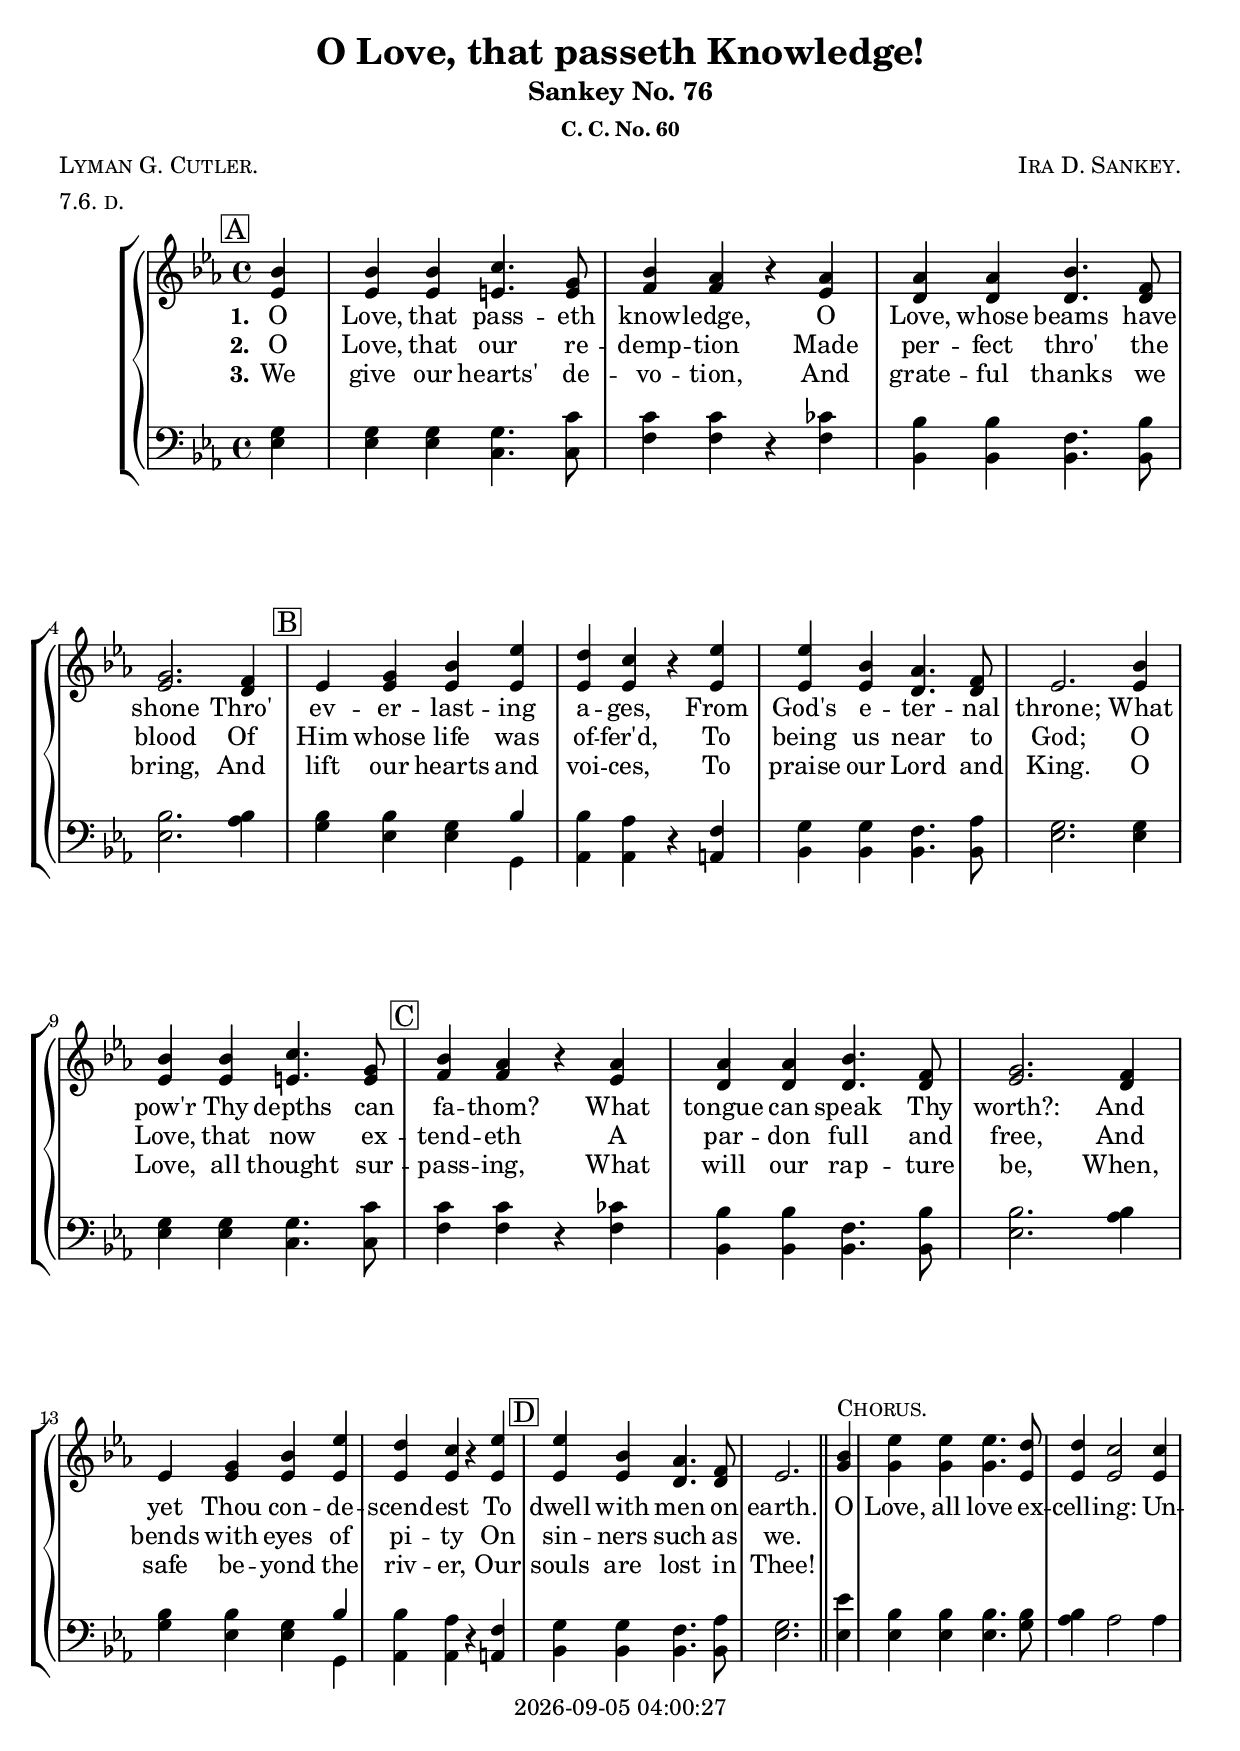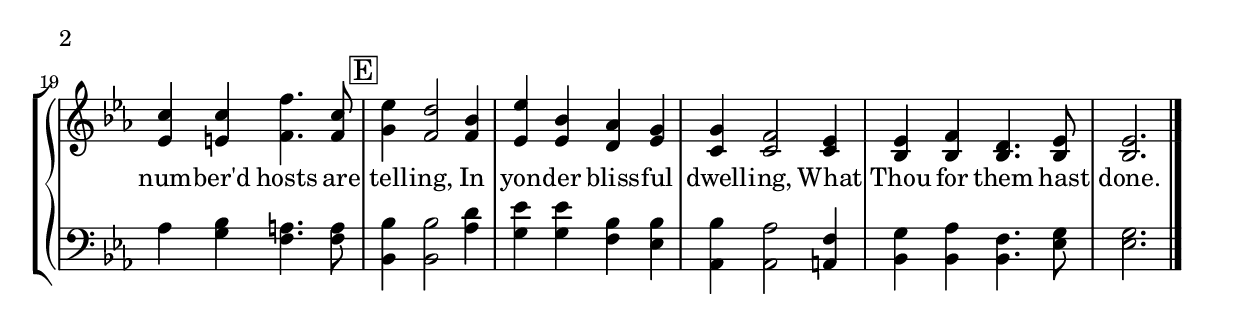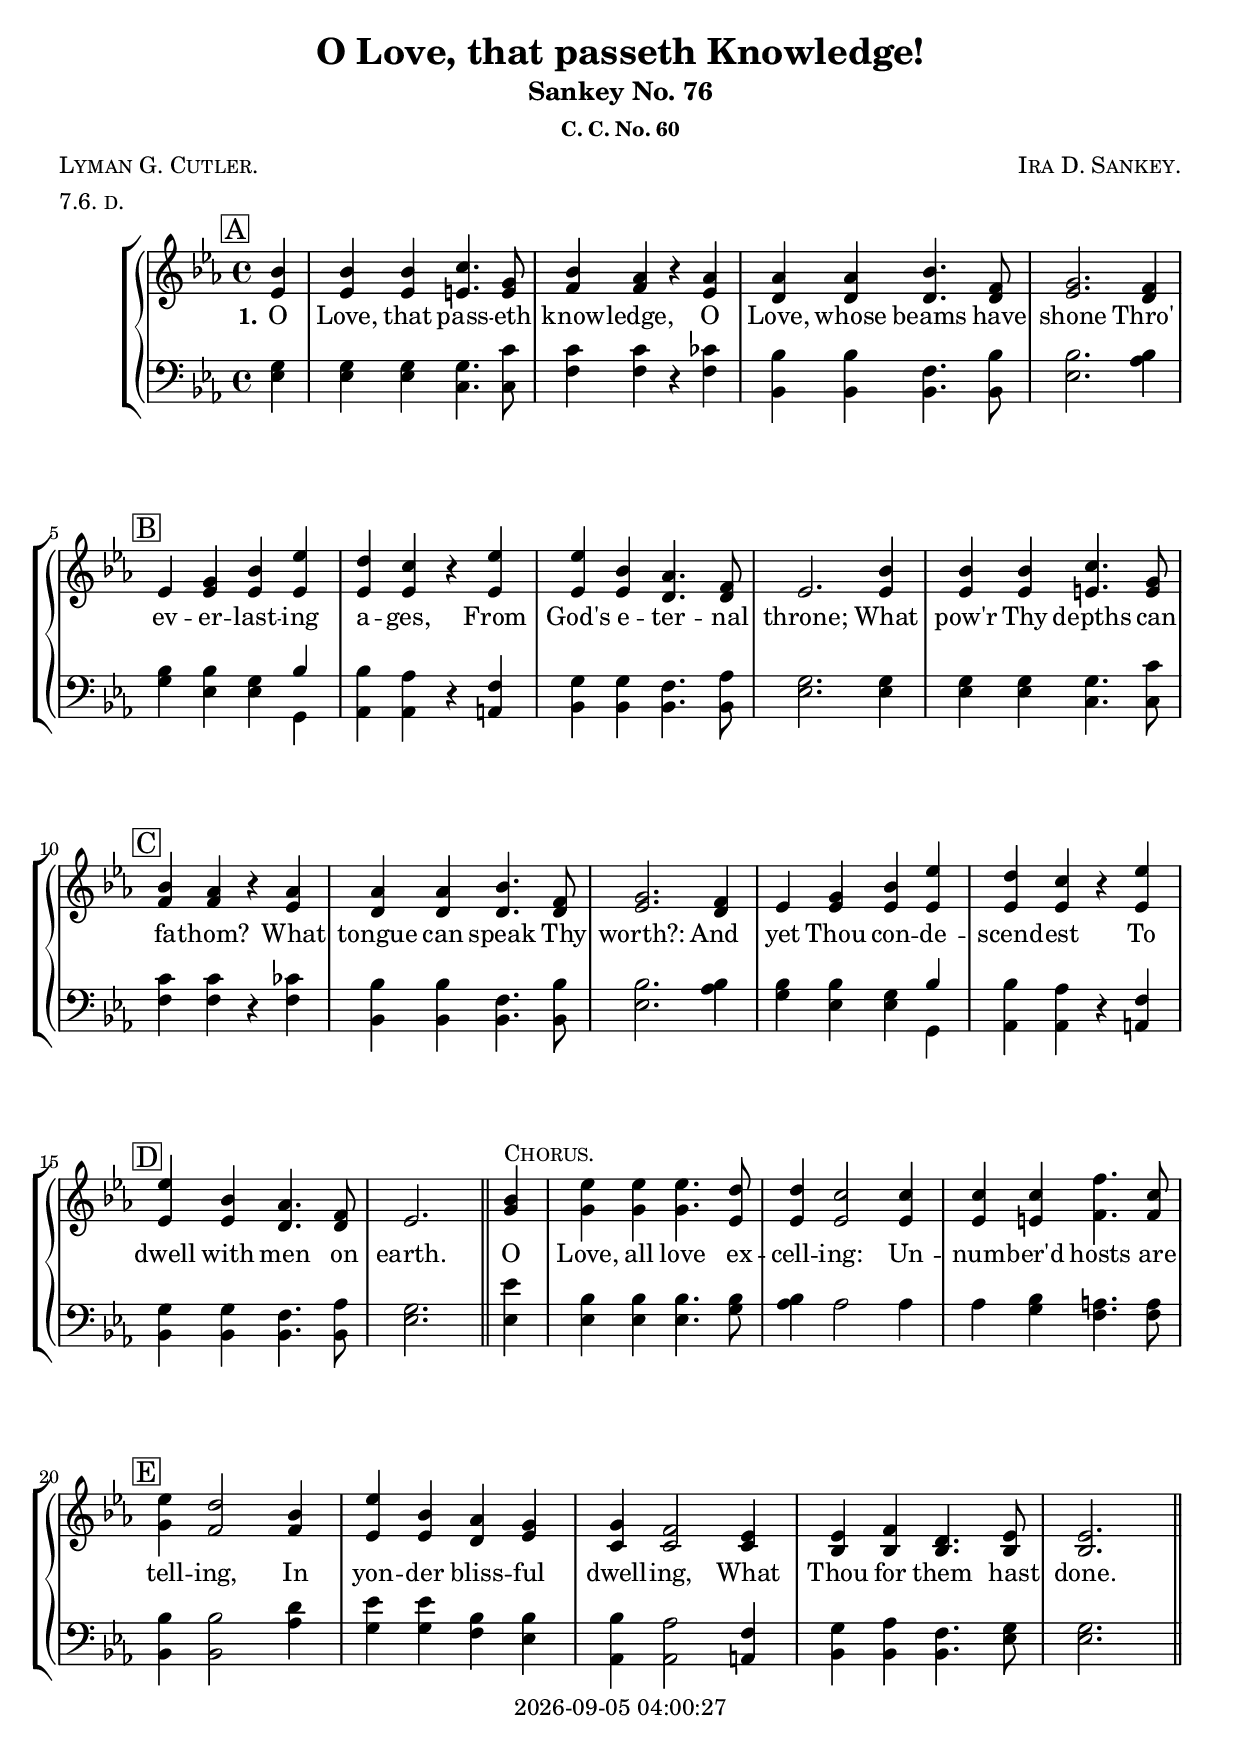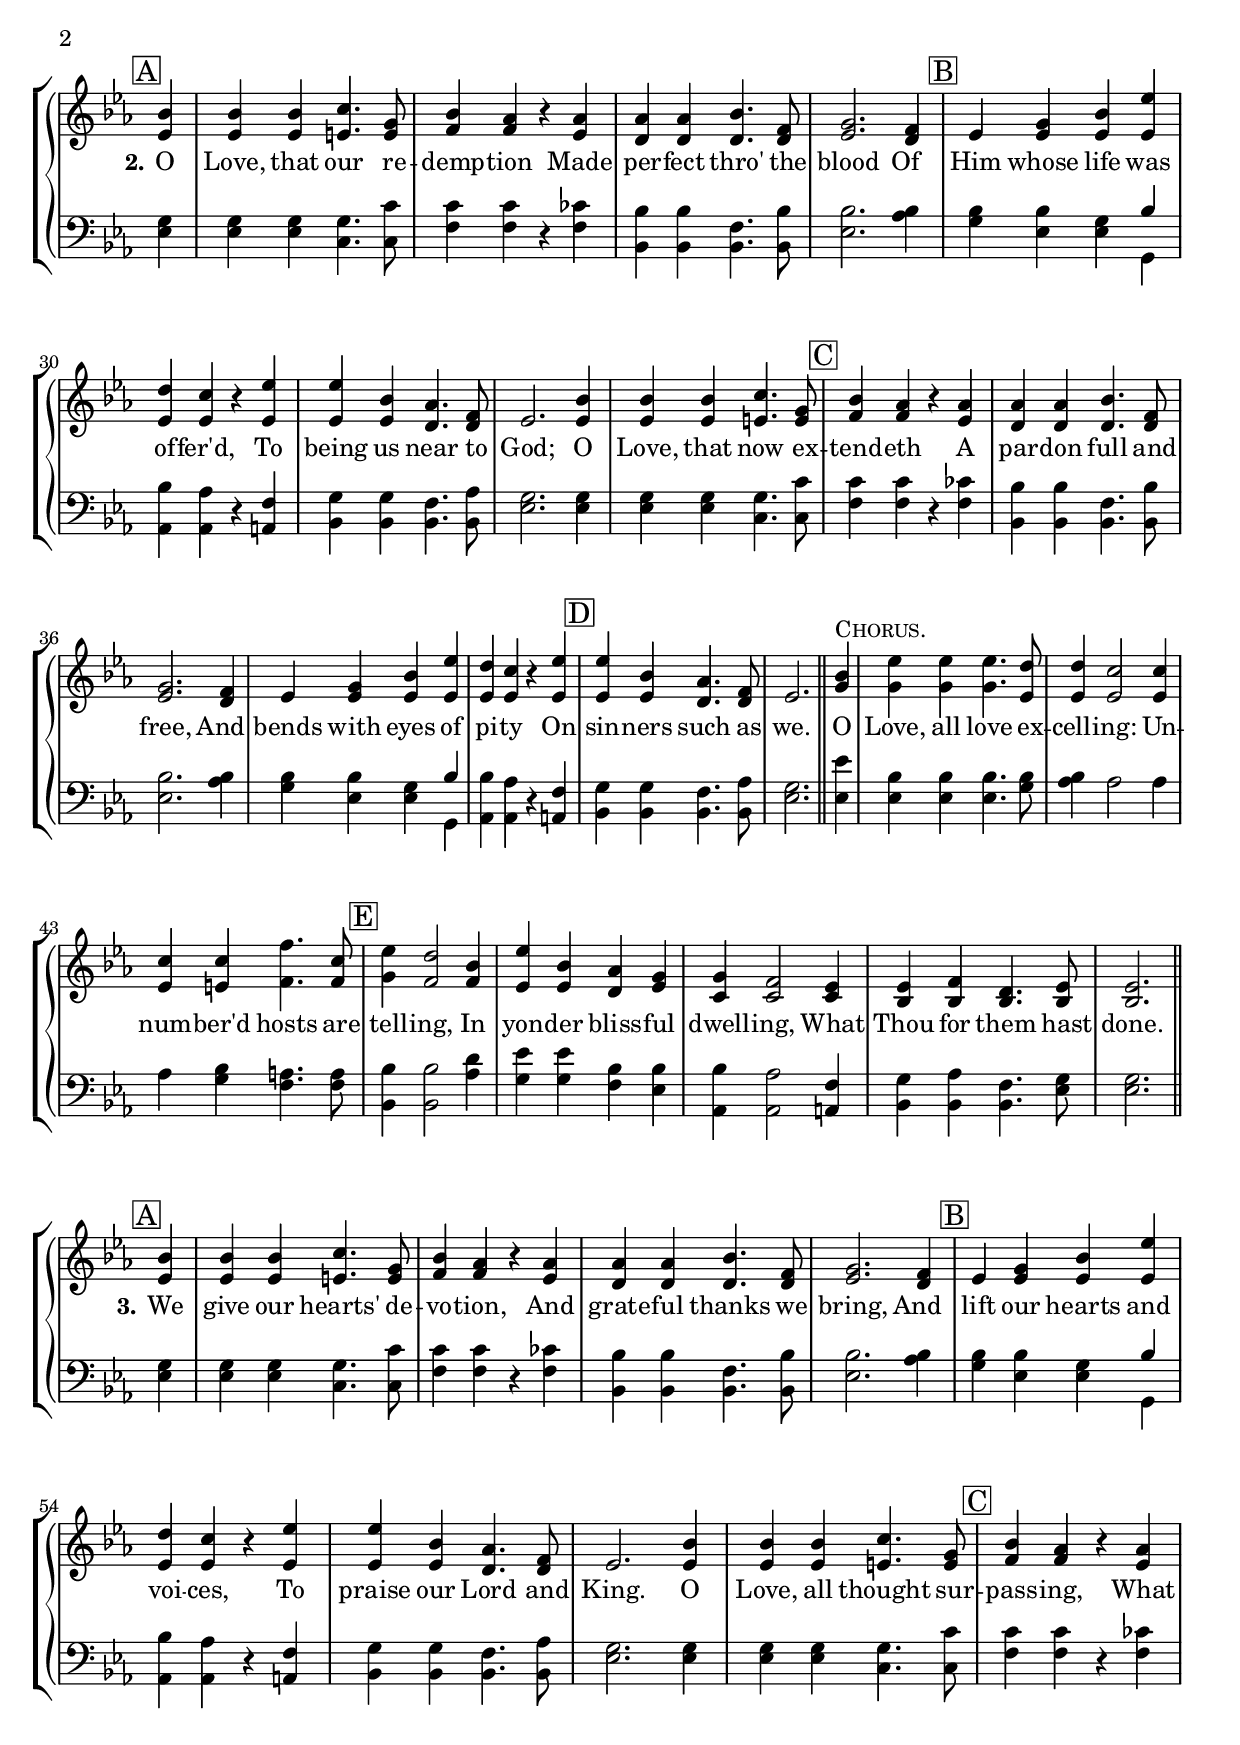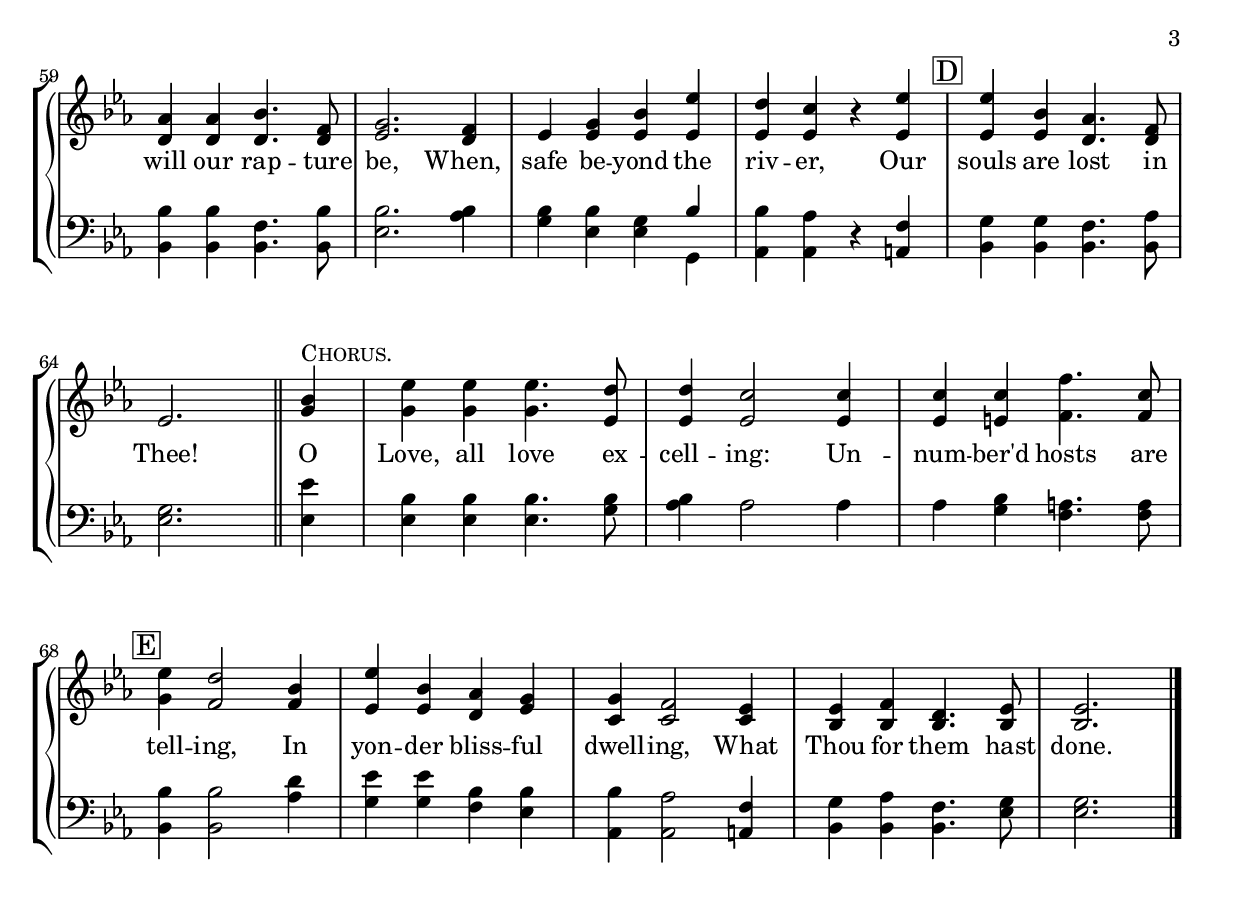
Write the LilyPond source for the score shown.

\version "2.22.0"

\include "articulate.ly"

today = #(strftime "%Y-%m-%d %H:%M:%S" (localtime (current-time)))

\header {
% centered at top
%  dedication  = "dedication"
  title       = "O Love, that passeth Knowledge!"
  subtitle    = "Sankey No. 76"
  subsubtitle = "C. C. No. 60"
%  instrument  = "instrument"
  
% arrangement of following lines:
%
%  poet    composer
%  meter   arranger
%  piece       opus

  composer    = \markup\smallCaps "Ira D. Sankey."
%  arranger    = "arranger"
%  opus        = "opus"

  poet        = \markup\smallCaps "Lyman G. Cutler."
  meter       = \markup\smallCaps "7.6. d."

% centered at bottom
% tagline     = "tagline" % default lilypond version
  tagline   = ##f
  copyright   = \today
}

% #(set-global-staff-size 16)

global = {
  \key ees \major
  \time 4/4
  \partial 4
}

RehearsalTrack = {
% \set Score.currentBarNumber = #5
% \mark \markup { \circle "1a" }
  \mark \markup { \box "A" } s4 s1*4
  \mark \markup { \box "B" } s1*5
  \mark \markup { \box "C" } s1*5
  \mark \markup { \box "D" } s1*5
  \mark \markup { \box "E" } s1*4 s2.
}

TempoTrack = {
  \set Score.tempoHideNote = ##t
  \tempo 4=120
}

soprano = \relative {
  bes'4
  bes4 bes c4. g8
  bes4 aes r aes
  aes4 aes bes4. f8
  g2. f4
  ees4 g bes ees % B
  d4 c r ees
  ees4 bes aes4. f8
  ees2. bes'4
  bes4 bes c4. g8
  bes4 aes r aes % C
  aes4 aes bes4. f8
  g2. f4
  ees4 g bes ees
  d4 c r ees
  ees4 bes aes4. f8 % D
  ees2. \bar "||" \partial 4 bes'4^\markup\smallCaps Chorus.
  ees4 ees ees4. d8
  d4 c2 c4
  c4 c f4. c8
  ees4 d2 bes4 % E
  ees4 bes aes g
  g4 f2 ees4
  ees4 f d4. ees8
  ees2.
}

alto = \relative {
  ees'4
  ees4 ees e4. 8
  f4 f r ees
  d4 d d4. d8
  ees2. d4
  ees4 4 4 4 % B
  ees4 4 r ees
  ees4 4 d4. 8
  ees2. 4
  ees4 4 e4. 8
  f4 f r ees % C
  d4 d d4. d8
  ees2. d4
  ees4 4 4 4
  ees4 ees r ees
  ees4 ees d4. d8 % D
  ees2. g4
  g4 g g4. ees8
  ees4 2 4
  ees4 e f4. 8
  g4 f2 4
  ees4 ees d ees
  c4 2 4
  bes4 4 4. 8
  bes2.
}

tenor = \relative {
  g4
  g4 g g4. c8
  c4 c r ces
  bes 4bes f4. bes8
  bes2. 4
  bes4 bes g bes % B
  bes4 aes r f
  g4 g f4. aes8
  g2. g4
  g4 g g4. c8
  c4 c r ces % C
  bes4 bes f4. bes8
  bes2. bes4
  bes4 bes g bes
  bes4 aes r f
  g4 g f4. aes8 % D
  g2. ees'4
  bes4 bes bes4. bes8
  bes4 aes2 aes4
  aes4 bes a4. 8
  bes4 2 d4 % E
  ees4 ees bes bes
  bes4 aes2 f4
  g4 aes f4. g8
  g2.
}

bass= \relative {
  ees4
  ees4 ees c4. c8
  f4 f r f
  bes,4 bes bes4. bes8
  ees2. aes4
  g4 ees ees g, % B
  aes4 aes r a
  bes4 bes bes4. bes8
  ees2. ees4
  ees4 ees c4. c8
  f4 f r f % C
  bes,4 bes bes4. bes8
  ees2. aes4
  g4 ees ees g,
  aes4 aes r a
  bes4 bes bes4. bes8 % D
  ees2. ees4
  ees4 ees ees4. g8
  aes4 2 4
  aes4 g f4. 8
  bes,4 2 aes'4 % E
  g4 g f ees
  aes,4 2 a4
  bes4 bes bes4. ees8
  ees2.
}

chorus = \lyricmode {
  O Love, all love ex -- cell -- ing:
  Un -- num -- ber'd hosts are tell -- ing,
  In yon -- der bliss -- ful dwell -- ing,
  What Thou for them hast done.
}

wordsOne = \lyricmode {
  \set stanza = "1."
  O Love, that pass -- eth know -- ledge,
  O Love, whose beams have shone
  Thro' ev -- er -- last -- ing a -- ges,
  From God's e -- ter -- nal throne;
  What pow'r Thy depths can fa -- thom?
  What tongue can speak Thy worth?:
  And yet Thou con -- de -- scend -- est
  To dwell with men on earth.
}
  
wordsTwo = \lyricmode {
  \set stanza = "2."
  O Love, that our re -- demp -- tion
  Made per -- fect thro' the blood
  Of Him whose life was of -- fer'd,
  To being us near to God;
  O Love, that now ex -- tend -- eth
  A par -- don full and free,
  And bends with eyes of pi -- ty
  On sin -- ners such as we.
}
  
wordsThree = \lyricmode {
  \set stanza = "3."
  We give our hearts' de -- vo -- tion,
  And grate -- ful thanks we bring,
  And lift our hearts and voi -- ces,
  To praise our Lord and King.
  O Love, all thought sur -- pass -- ing,
  What will our rap -- ture be,
  When, safe be -- yond the riv -- er,
  Our souls are lost in Thee!
}
  
wordsMidi = \lyricmode {
  \set stanza = "1."
  "O " "Love, " "that " pass "eth " know "ledge, "
  "\nO " "Love, " "whose " "beams " "have " "shone "
  "\nThro' " ev er last "ing " a "ges, "
  "\nFrom " "God's " e ter "nal " "throne; "
  "\nWhat " "pow'r " "Thy " "depths " "can " fa "thom? "
  "\nWhat " "tongue " "can " "speak " "Thy " "worth?: "
  "\nAnd " "yet " "Thou " con de scend "est "
  "\nTo " "dwell " "with " "men " "on " "earth. "
  "\nO " "Love, " "all " "love " ex cell "ing: "
  "\nUn" num "ber'd " "hosts " "are " tell "ing, "
  "\nIn " yon "der " bliss "ful " dwell "ing, "
  "\nWhat " "Thou " "for " "them " "hast " "done. "

  \set stanza = "2."
  "\nO " "Love, " "that " "our " re demp "tion "
  "\nMade " per "fect " "thro' " "the " "blood "
  "\nOf " "Him " "whose " "life " "was " of "fer'd, "
  "\nTo " "being " "us " "near " "to " "God; "
  "\nO " "Love, " "that " "now " ex tend "eth "
  "\nA " par "don " "full " "and " "free, "
  "\nAnd " "bends " "with " "eyes " "of " pi "ty "
  "\nOn " sin "ners " "such " "as " "we. "
  "\nO " "Love, " "all " "love " ex cell "ing: "
  "\nUn" num "ber'd " "hosts " "are " tell "ing, "
  "\nIn " yon "der " bliss "ful " dwell "ing, "
  "\nWhat " "Thou " "for " "them " "hast " "done. "

  \set stanza = "3."
  "\nWe " "give " "our " "hearts' " de vo "tion, "
  "\nAnd " grate "ful " "thanks " "we " "bring, "
  "\nAnd " "lift " "our " "hearts " "and " voi "ces, "
  "\nTo " "praise " "our " "Lord " "and " "King. "
  "\nO " "Love, " "all " "thought " sur pass "ing, "
  "\nWhat " "will " "our " rap "ture " "be, "
  "\nWhen, " "safe " be "yond " "the " riv "er, "
  "\nOur " "souls " "are " "lost " "in " "Thee! "
  "\nO " "Love, " "all " "love " ex cell "ing: "
  "\nUn" num "ber'd " "hosts " "are " tell "ing, "
  "\nIn " yon "der " bliss "ful " dwell "ing, "
  "\nWhat " "Thou " "for " "them " "hast " "done. "
}
  
nl = { \bar "||" \break }

\book {
  \bookOutputSuffix "repeat"
  \score {
    \context GrandStaff <<
      <<
        \new ChoirStaff <<
                                  % Joint soprano/alto staff
          \new Staff \with { printPartCombineTexts = ##f }
          <<
            \new Voice \RehearsalTrack
            \new NullVoice = "aligner" \soprano
            \new Voice = "women" \partCombine { \global \soprano \bar "|." } { \global \alto }
            \new Lyrics \lyricsto "aligner" { \wordsOne \chorus }
            \new Lyrics \lyricsto "aligner"   \wordsTwo
            \new Lyrics \lyricsto "aligner"   \wordsThree
          >>
                                  % Joint tenor/bass staff
          \new Staff \with { printPartCombineTexts = ##f }
          <<
            \clef "bass"
            \new Voice = "men" \partCombine { \global \tenor } { \global \bass }
          >>
        >>
      >>
    >>
    \layout {
      indent = 1.5\cm
      \context {
        \Staff \RemoveAllEmptyStaves
      }
    }
  }
}

\book {
  \bookOutputSuffix "single"
  \score {
    \context GrandStaff <<
      <<
        \new ChoirStaff <<
                                  % Joint soprano/alto staff
          \new Staff \with { printPartCombineTexts = ##f }
          <<
            \new Voice {
               \RehearsalTrack
               \RehearsalTrack
               \RehearsalTrack
            }
            \new Voice {
              \TempoTrack
              \TempoTrack
              \TempoTrack
            }
            \new NullVoice = "aligner" { \soprano \soprano \soprano }
            \new Voice = "women" \partCombine { \global \soprano \soprano \soprano \bar "|." }
                                               { \global \alto \nl \alto \nl \alto }
            \new Lyrics \lyricsto "aligner" { \wordsOne   \chorus
                                              \wordsTwo   \chorus
                                              \wordsThree \chorus
                                            }
          >>
                                  % Joint tenor/bass staff
          \new Staff \with { printPartCombineTexts = ##f }
          <<
            \clef "bass"
            \new Voice = "men" \partCombine { \global \tenor \tenor \tenor }
                                            { \global \bass \bass \bass }
          >>
        >>
      >>
    >>
    \layout {
      indent = 1.5\cm
      \context {
        \Staff \RemoveAllEmptyStaves
      }
    }
  }
}

\book {
  \bookOutputSuffix "midi"
  \score {
%    \articulate
    \context GrandStaff <<
      <<
        \new ChoirStaff <<
                                  % Joint soprano/alto staff
          \new Staff \with { printPartCombineTexts = ##f }
          <<
            \new Voice {
              \TempoTrack
              \TempoTrack
              \TempoTrack
            }
            \new NullVoice = "aligner" { \soprano \soprano \soprano }
            \new Voice = "women" \partCombine { \global \soprano \soprano \soprano \bar "|." }
                                               { \global \alto \nl \alto \nl \alto }
            \new Lyrics \lyricsto "aligner" \wordsMidi
          >>
                                  % Joint tenor/bass staff
          \new Staff \with { printPartCombineTexts = ##f }
          <<
            \clef "bass"
            \new Voice = "men" \partCombine { \global \tenor \tenor \tenor }
                                            { \global \bass \bass \bass }
          >>
        >>
      >>
    >>
    \midi {}
  }
}
